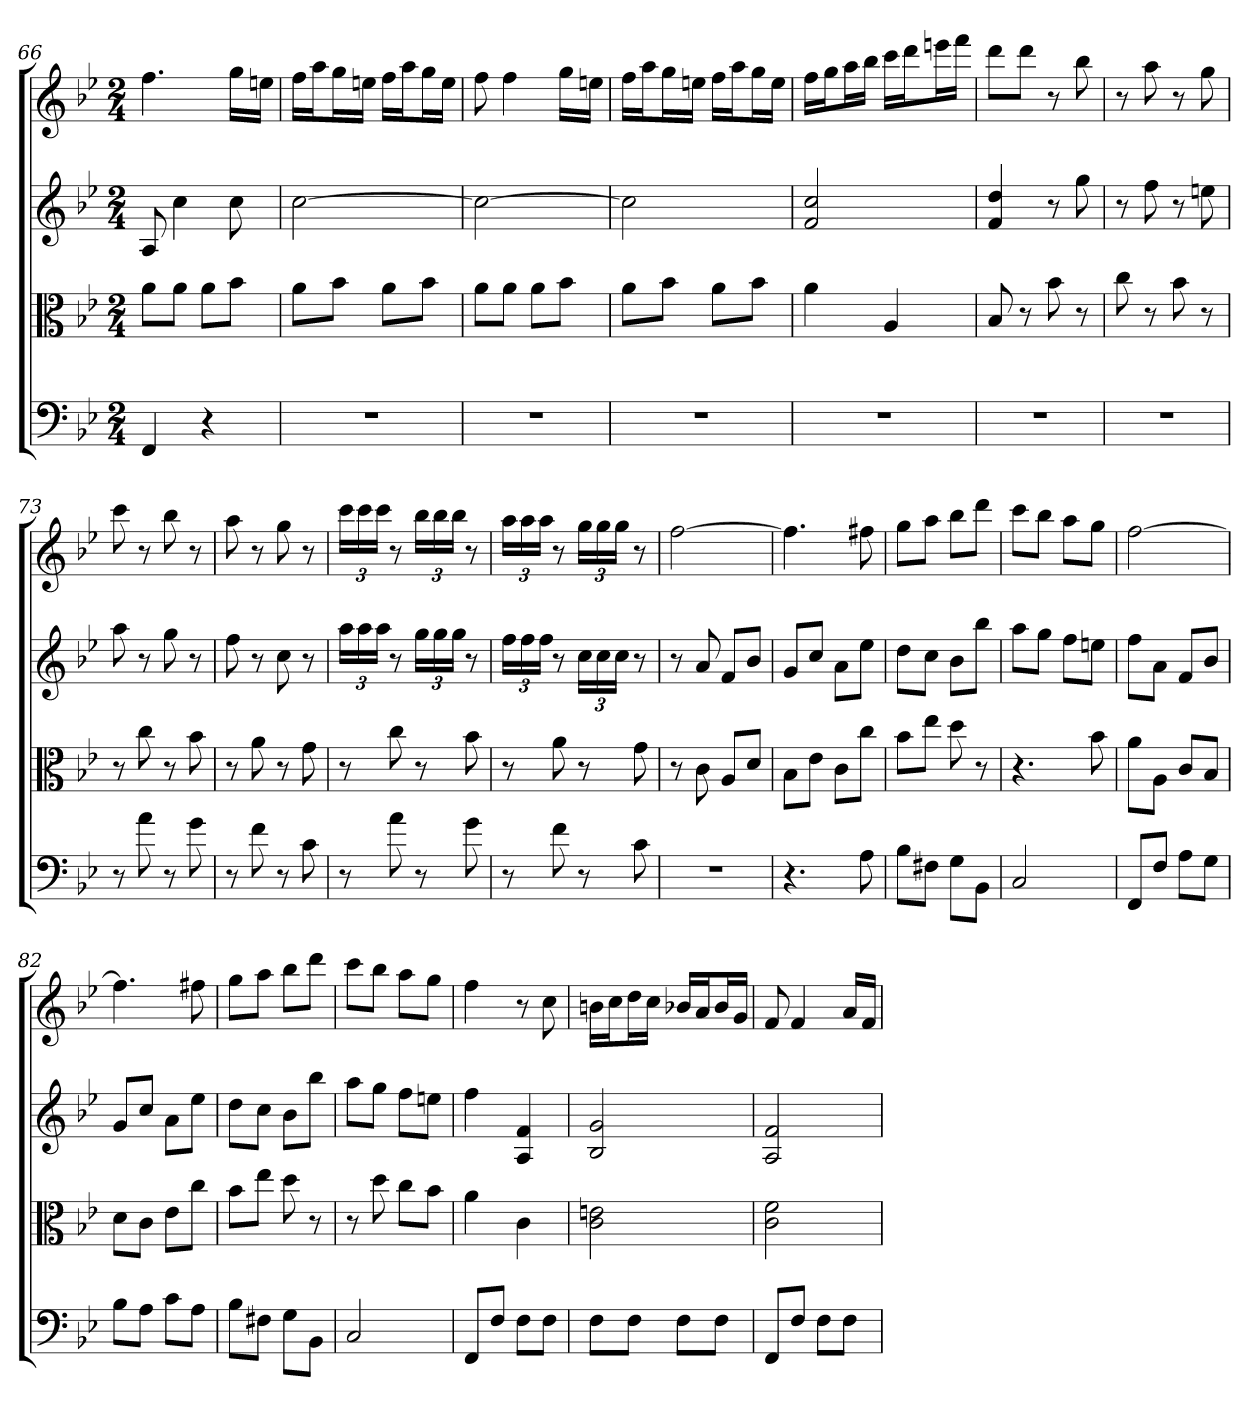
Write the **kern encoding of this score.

**kern	**kern	**kern	**kern
*part4	*part3	*part2	*part1
*staff4	*staff3	*staff2	*staff1
*clefF4	*clefC3	*	*
*k[b-e-]	*k[b-e-]	*k[b-e-]	*k[b-e-]
*B-:	*B-:	*B-:	*B-:
*M2/4	*M2/4	*M2/4	*M2/4
=66	=66	=66	=66
4FF	8a\L	8A	4.ff
.	8a\J	4cc	.
4r	8a\L	.	.
.	8b-\J	8cc	16ggLL
.	.	.	16eenJJ
=67	=67	=67	=67
2r	8a\L	[2cc	16ffLL
.	.	.	16aaJ
.	8b-\J	.	16ggL
.	.	.	16eenJJ
.	8a\L	.	16ffLL
.	.	.	16aaJ
.	8b-\J	.	16ggL
.	.	.	16eeJJ
=68	=68	=68	=68
2r	8a\L	2cc_	8ff
.	8a\J	.	4ff
.	8a\L	.	.
.	8b-\J	.	16ggLL
.	.	.	16eenJJ
=69	=69	=69	=69
2r	8a\L	2cc]	16ffLL
.	.	.	16aaJ
.	8b-\J	.	16ggL
.	.	.	16eenJJ
.	8a\L	.	16ffLL
.	.	.	16aaJ
.	8b-\J	.	16ggL
.	.	.	16eeJJ
=70	=70	=70	=70
2r	4a	2f 2cc	16ffLL
.	.	.	16ggJ
.	.	.	16aaL
.	.	.	16bb-JJ
.	4A	.	16cccLL
.	.	.	16dddJ
.	.	.	16eeenL
.	.	.	16fffJJ
=71	=71	=71	=71
2r	8B-	4f 4dd	8dddL
.	8r	.	8dddJ
.	8b-	8r	8r
.	8r	8gg	8bb-
=72	=72	=72	=72
2r	8cc	8r	8r
.	8r	8ff	8aa
.	8b-	8r	8r
.	8r	8een	8gg
=73	=73	=73	=73
8r	8r	8aa	8ccc
8a	8cc	8r	8r
8r	8r	8gg	8bb-
8g	8b-	8r	8r
=74	=74	=74	=74
8r	8r	8ff	8aa
8f	8a	8r	8r
8r	8r	8cc	8gg
8c	8g	8r	8r
=75	=75	=75	=75
8r	8r	24aaLL	24cccLL
.	.	24aa	24ccc
.	.	24aaJJ	24cccJJ
8a	8cc	8r	8r
8r	8r	24ggLL	24bb-LL
.	.	24gg	24bb-
.	.	24ggJJ	24bb-JJ
8g	8b-	8r	8r
=76	=76	=76	=76
8r	8r	24ffLL	24aaLL
.	.	24ff	24aa
.	.	24ffJJ	24aaJJ
8f	8a	8r	8r
8r	8r	24ccLL	24ggLL
.	.	24cc	24gg
.	.	24ccJJ	24ggJJ
8c	8g	8r	8r
=77	=77	=77	=77
2r	8r	8r	[2ff
.	8c	8a	.
.	8A/L	8fL	.
.	8d/J	8b-J	.
=78	=78	=78	=78
4.r	8B-\L	8gL	4.ff]
.	8e-\J	8ccJ	.
.	8c\L	8aL	.
8A	8cc\J	8ee-J	8ff#X
=79	=79	=79	=79
8B-\L	8b-\L	8ddL	8ggL
8F#X\J	8ee-\J	8ccJ	8aaJ
8G\L	8dd	8b-L	8bb-L
8BB-\J	8r	8bb-J	8dddJ
=80	=80	=80	=80
2C	4.r	8aaL	8cccL
.	.	8ggJ	8bb-J
.	.	8ffL	8aaL
.	8b-	8eenJ	8ggJ
=81	=81	=81	=81
8FF/L	8a\L	8ffL	[2ff
8F/J	8A\J	8aJ	.
8A\L	8c/L	8fL	.
8G\J	8B-/J	8b-J	.
=82	=82	=82	=82
8B-\L	8d\L	8gL	4.ff]
8A\J	8c\J	8ccJ	.
8c\L	8e-\L	8aL	.
8A\J	8cc\J	8ee-J	8ff#X
=83	=83	=83	=83
8B-\L	8b-\L	8ddL	8ggL
8F#X\J	8ee-\J	8ccJ	8aaJ
8G\L	8dd	8b-L	8bb-L
8BB-\J	8r	8bb-J	8dddJ
=84	=84	=84	=84
2C	8r	8aaL	8cccL
.	8dd	8ggJ	8bb-J
.	8cc\L	8ffL	8aaL
.	8b-\J	8eenJ	8ggJ
=85	=85	=85	=85
8FF/L	4a	4ff	4ff
8F/J	.	.	.
8F\L	4c	4A 4f	8r
8F\J	.	.	8cc
=86	=86	=86	=86
8F\L	2c 2en	2B- 2g	16bnLL
.	.	.	16ccJ
8F\J	.	.	16ddL
.	.	.	16ccJJ
8F\L	.	.	16b-XLL
.	.	.	16aJ
8F\J	.	.	16b-L
.	.	.	16gJJ
=87	=87	=87	=87
8FF/L	2c 2f	2A 2f	8f
8F/J	.	.	4f
8F\L	.	.	.
8F\J	.	.	16aLL
.	.	.	16fJJ
=	=	=	=
*-	*-	*-	*-
